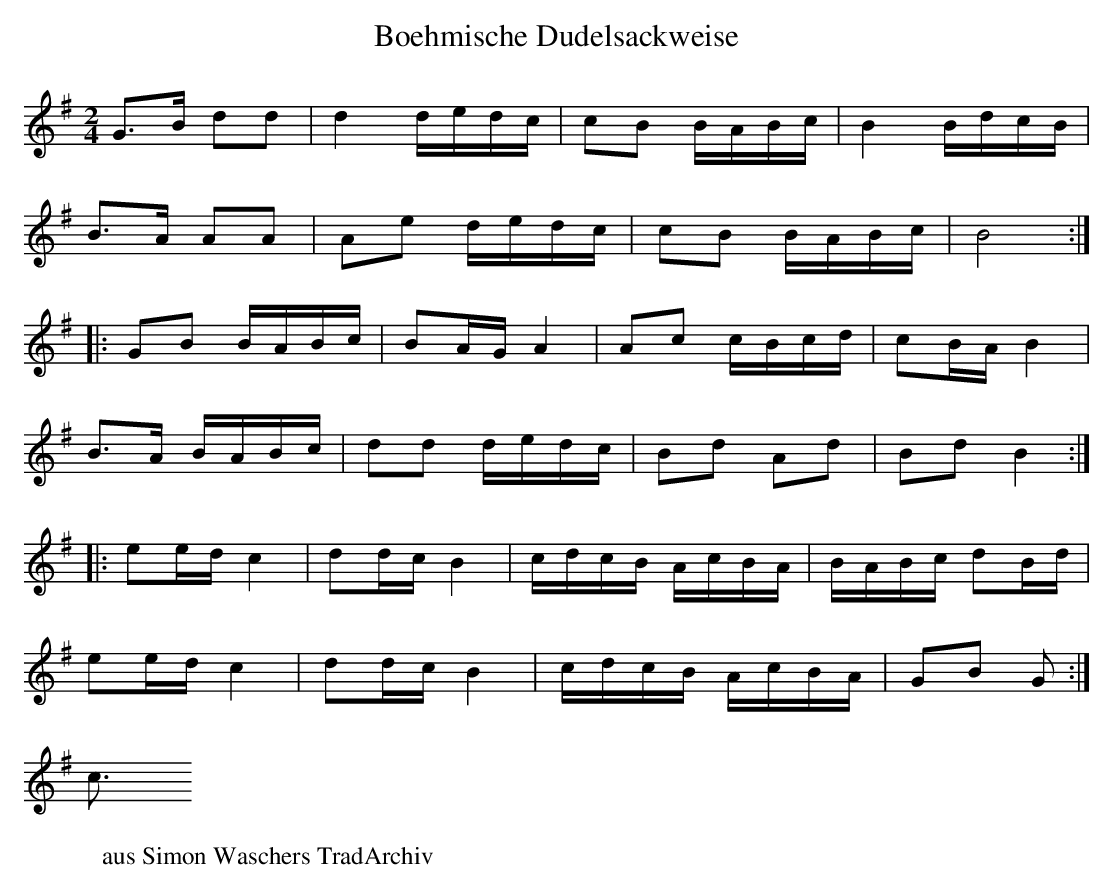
X:1
T:Boehmische Dudelsackweise
M:2/4
L:1/8
K:G
G>B dd | d2 d/e/d/c/ | cB B/A/B/c/ | B2 B/d/c/B/ |
B>A AA | Ae d/e/d/c/ | cB B/A/B/c/ | B4 :|
|:\
GB B/A/B/c/ | BA/G/ A2 | Ac c/B/c/d/ | cB/A/ B2 |
B>A B/A/B/c/ | dd d/e/d/c/ | Bd Ad | Bd B2 :|
|:\
ee/d/ c2 | dd/c/ B2 | c/d/c/B/ A/c/B/A/ | B/A/B/c/ dB/d/ |
ee/d/ c2 | dd/c/ B2 | c/d/c/B/ A/c/B/A/ | GB G2 :|
W:aus Simon Waschers TradArchiv
</script>
